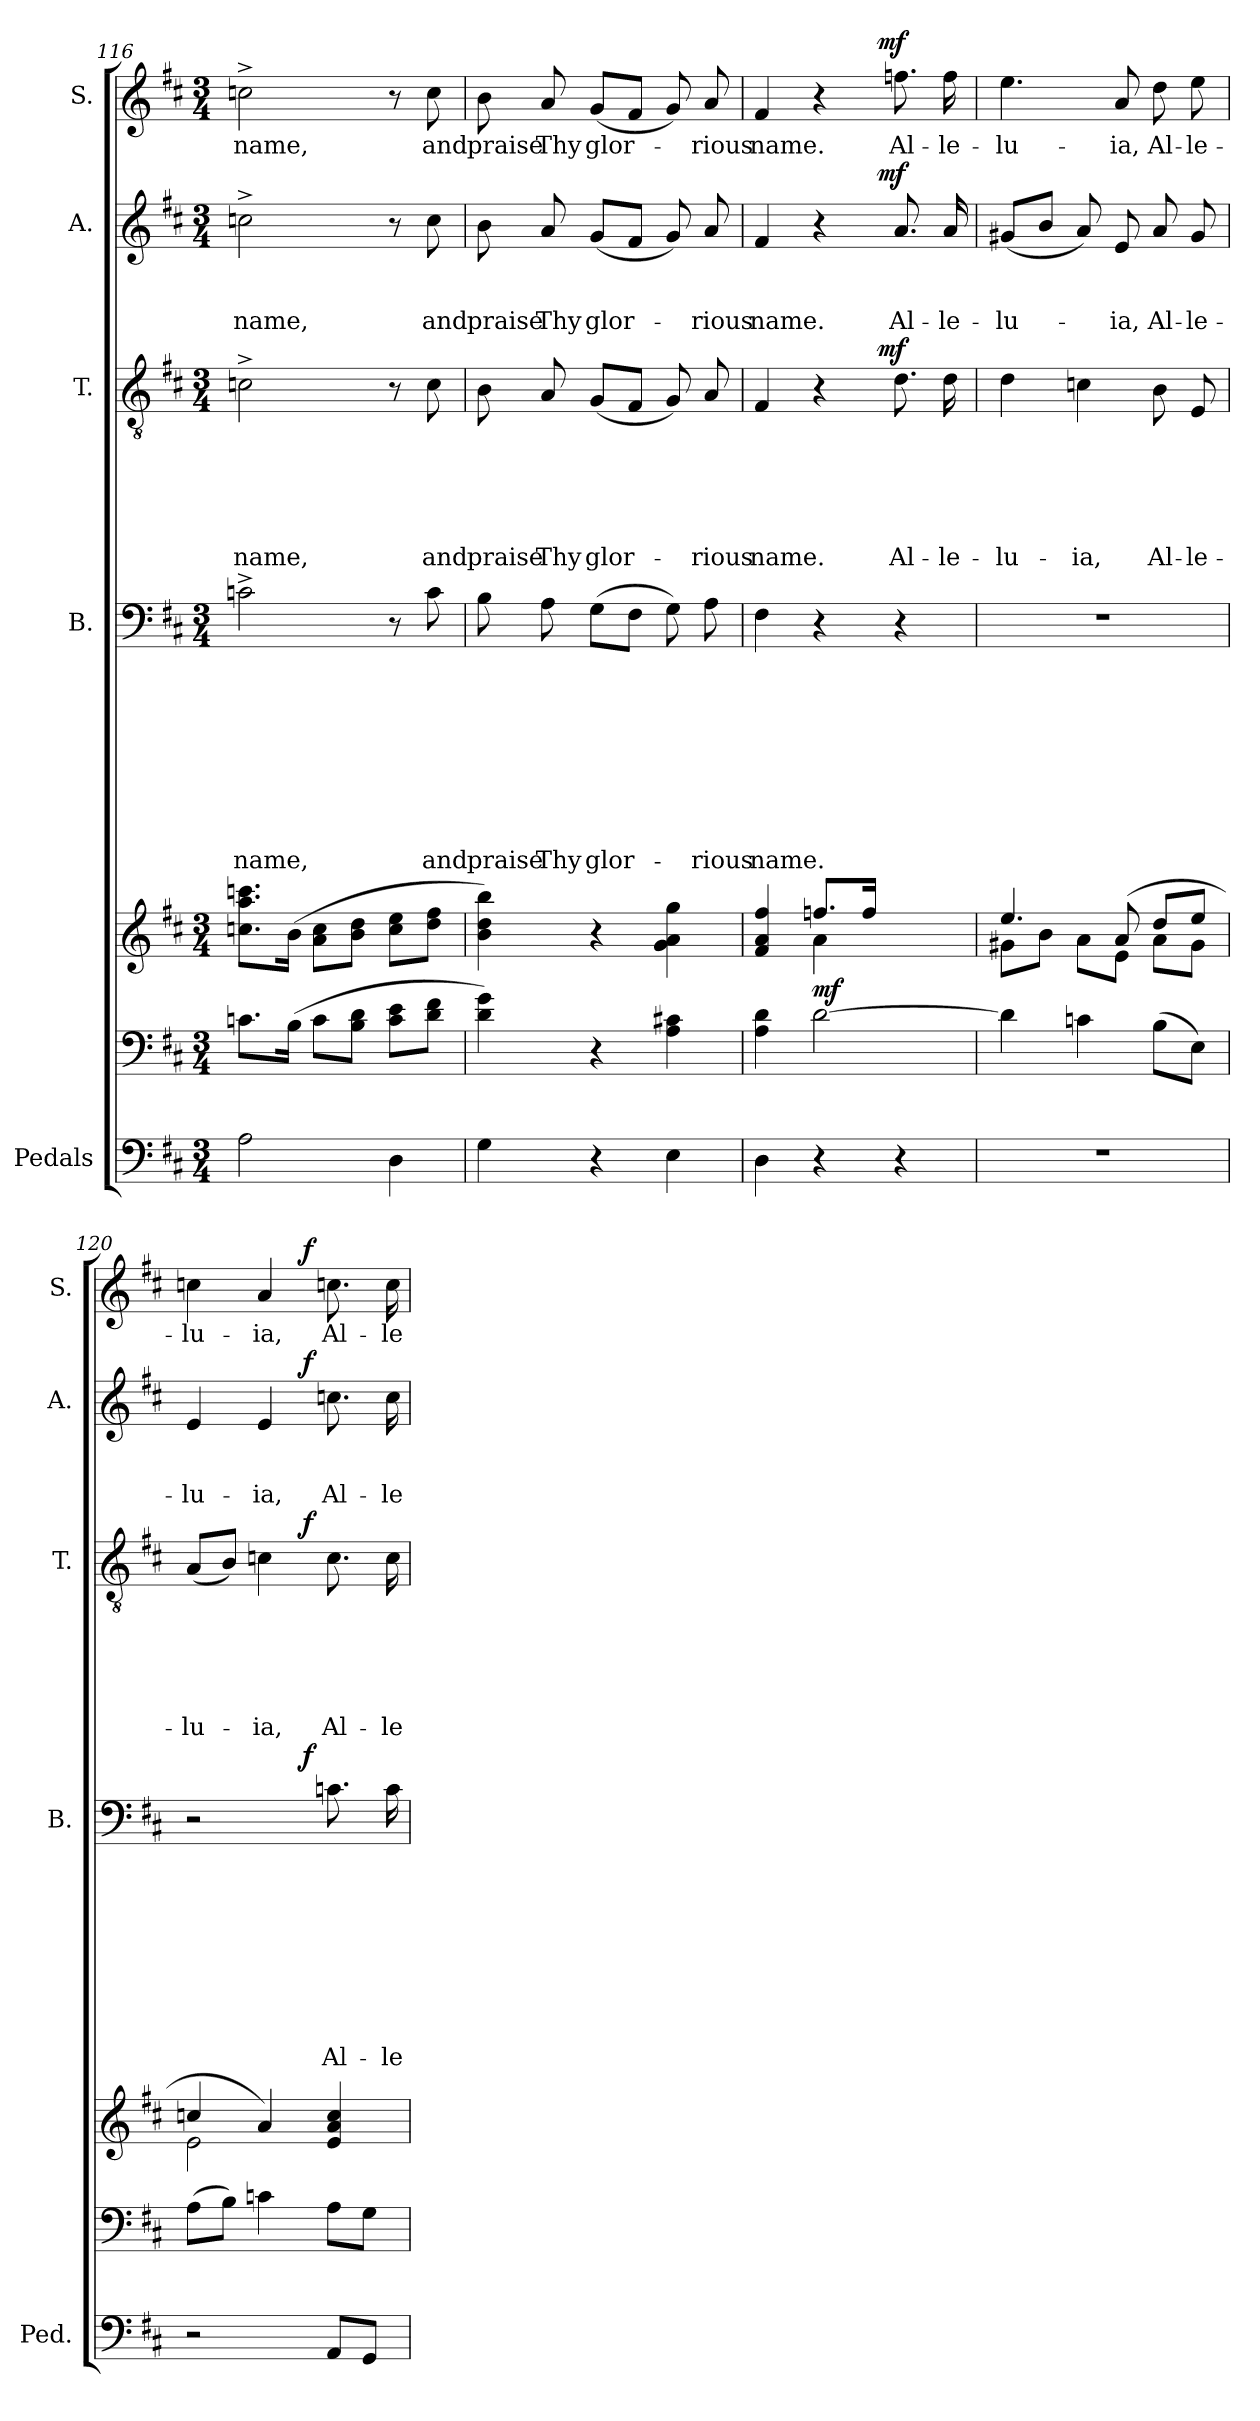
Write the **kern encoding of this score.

**kern	**kern	**dynam	**kern	**kern	**text	**text	**text	**text	**text	**text	**text	**text	**text	**dynam	**kern	**text	**text	**text	**text	**text	**text	**dynam	**kern	**text	**text	**text	**dynam	**kern	**text	**dynam
*part7	*part6	*part6	*part5	*part4	*part4	*part4	*part4	*part4	*part4	*part4	*part4	*part4	*part4	*part4	*part3	*part3	*part3	*part3	*part3	*part3	*part3	*part3	*part2	*part2	*part2	*part2	*part2	*part1	*part1	*part1
*staff7	*staff6	*staff6	*staff5	*staff4	*staff4	*staff4	*staff4	*staff4	*staff4	*staff4	*staff4	*staff4	*staff4	*staff4	*staff3	*staff3	*staff3	*staff3	*staff3	*staff3	*staff3	*staff3	*staff2	*staff2	*staff2	*staff2	*staff2	*staff1	*staff1	*staff1
*I"Pedals	*	*	*	*I"B.	*	*	*	*	*	*	*	*	*	*	*I"T.	*	*	*	*	*	*	*	*I"A.	*	*	*	*	*I"S.	*	*
*I'Ped.	*	*	*	*I'B.	*	*	*	*	*	*	*	*	*	*	*I'T.	*	*	*	*	*	*	*	*I'A.	*	*	*	*	*I'S.	*	*
!!LO:PB:g=z
*clefF4	*clefF4	*	*clefG2	*clefF4	*	*	*	*	*	*	*	*	*	*	*clefGv2	*	*	*	*	*	*	*	*clefG2	*	*	*	*	*clefG2	*	*
*k[f#c#]	*k[f#c#]	*	*k[f#c#]	*k[f#c#]	*	*	*	*	*	*	*	*	*	*	*k[f#c#]	*	*	*	*	*	*	*	*k[f#c#]	*	*	*	*	*k[f#c#]	*	*
*D:	*D:	*	*D:	*D:	*	*	*	*	*	*	*	*	*	*	*D:	*	*	*	*	*	*	*	*D:	*	*	*	*	*D:	*	*
*M3/4	*M3/4	*	*M3/4	*M3/4	*	*	*	*	*	*	*	*	*	*	*M3/4	*	*	*	*	*	*	*	*M3/4	*	*	*	*	*M3/4	*	*
=116	=116	=116	=116	=116	=116	=116	=116	=116	=116	=116	=116	=116	=116	=116	=116	=116	=116	=116	=116	=116	=116	=116	=116	=116	=116	=116	=116	=116	=116	=116
!	!	!	!	!	!	!	!	!	!	!	!	!	!LO:LY:b	!	!	!	!	!	!	!	!LO:LY:b	!	!	!	!	!LO:LY:b	!	!	!LO:LY:b	!
2A\	8.cn\L	.	8.ccn\ 8.aa\ 8.cccn\L	2cn^>\	.	.	.	.	.	.	.	.	name,	.	2cn^>\	.	.	.	.	.	name,	.	2ccn^>\	.	.	name,	.	2ccn^>\	name,	.
.	(>16B\Jk	.	(>16b\Jk	.	.	.	.	.	.	.	.	.	.	.	.	.	.	.	.	.	.	.	.	.	.	.	.	.	.	.
.	8c\L	.	8a\ 8cc\L	.	.	.	.	.	.	.	.	.	.	.	.	.	.	.	.	.	.	.	.	.	.	.	.	.	.	.
.	8B\ 8d\J	.	8b\ 8dd\J	.	.	.	.	.	.	.	.	.	.	.	.	.	.	.	.	.	.	.	.	.	.	.	.	.	.	.
4D\	8c\ 8e\L	.	8cc\ 8ee\L	8r	.	.	.	.	.	.	.	.	.	.	8r	.	.	.	.	.	.	.	8r	.	.	.	.	8r	.	.
!	!	!	!	!	!	!	!	!	!	!	!	!	!LO:LY:b	!	!	!	!	!	!	!	!LO:LY:b	!	!	!	!	!LO:LY:b	!	!	!LO:LY:b	!
.	8d\ 8f#\J	.	8dd\ 8ff#\J	8c\	.	.	.	.	.	.	.	.	and	.	8c\	.	.	.	.	.	and	.	8cc\	.	.	and	.	8cc\	and	.
=117	=117	=117	=117	=117	=117	=117	=117	=117	=117	=117	=117	=117	=117	=117	=117	=117	=117	=117	=117	=117	=117	=117	=117	=117	=117	=117	=117	=117	=117	=117
!	!	!	!	!	!	!	!	!	!	!	!	!	!LO:LY:b	!	!	!	!	!	!	!	!LO:LY:b	!	!	!	!	!LO:LY:b	!	!	!LO:LY:b	!
4G\	4d\ 4g\)	.	4b\ 4dd\ 4bb\)	8B\	.	.	.	.	.	.	.	.	praise	.	8B\	.	.	.	.	.	praise	.	8b\	.	.	praise	.	8b\	praise	.
!	!	!	!	!	!	!	!	!	!	!	!	!	!LO:LY:b	!	!	!	!	!	!	!	!LO:LY:b	!	!	!	!	!LO:LY:b	!	!	!LO:LY:b	!
.	.	.	.	8A\	.	.	.	.	.	.	.	.	Thy	.	8A/	.	.	.	.	.	Thy	.	8a/	.	.	Thy	.	8a/	Thy	.
!	!	!	!	!	!	!	!	!	!	!	!	!	!LO:LY:b	!	!	!	!	!	!	!	!LO:LY:b	!	!	!	!	!LO:LY:b	!	!	!LO:LY:b	!
4r	4r	.	4r	(>8G\L	.	.	.	.	.	.	.	.	glor-	.	(<8G/L	.	.	.	.	.	glor-	.	(<8g/L	.	.	glor-	.	(<8g/L	glor-	.
.	.	.	.	8F#\J	.	.	.	.	.	.	.	.	.	.	8F#/J	.	.	.	.	.	.	.	8f#/J	.	.	.	.	8f#/J	.	.
4E\	4A\ 4c#X\	.	4g\ 4a\ 4gg\	8G\)	.	.	.	.	.	.	.	.	.	.	8G/)	.	.	.	.	.	.	.	8g/)	.	.	.	.	8g/)	.	.
!	!	!	!	!	!	!	!	!	!	!	!	!	!LO:LY:b	!	!	!	!	!	!	!	!LO:LY:b	!	!	!	!	!LO:LY:b	!	!	!LO:LY:b	!
.	.	.	.	8A\	.	.	.	.	.	.	.	.	-rious	.	8A/	.	.	.	.	.	-rious	.	8a/	.	.	-rious	.	8a/	-rious	.
=118	=118	=118	=118	=118	=118	=118	=118	=118	=118	=118	=118	=118	=118	=118	=118	=118	=118	=118	=118	=118	=118	=118	=118	=118	=118	=118	=118	=118	=118	=118
*	*	*	*^	*	*	*	*	*	*	*	*	*	*	*	*	*	*	*	*	*	*	*	*	*	*	*	*	*	*	*
!	!	!	!	!	!	!	!	!	!	!	!	!	!	!LO:LY:b	!	!	!	!	!	!	!	!LO:LY:b	!	!	!	!	!LO:LY:b	!	!	!LO:LY:b	!
*	*	*	*	*	*	*	*	*	*	*	*	*	*	*	*	*^	*	*	*	*	*	*	*	*^	*	*	*	*	*^	*	*
4D\	4A\ 4d\	.	4f#/ 4a/ 4ff#/	4ryy	4F#\	.	.	.	.	.	.	.	.	name.	.	4F#/	4...ryy	.	.	.	.	.	name.	.	4f#/	4...ryy	.	.	name.	.	4f#/	4...ryy	name.	.
!	!	!LO:DY:a	!	!	!	!	!	!	!	!	!	!	!	!	!	!	!	!	!	!	!	!	!	!	!	!	!	!	!	!	!	!	!	!
4r	[>2d\	mf	4a\	8.ffn/L	4r	.	.	.	.	.	.	.	.	.	.	4r	.	.	.	.	.	.	.	.	4r	.	.	.	.	.	4r	.	.	.
.	.	.	.	16ff/Jk	.	.	.	.	.	.	.	.	.	.	.	.	.	.	.	.	.	.	.	.	.	.	.	.	.	.	.	.	.	.
!	!	!	!	!	!	!	!	!	!	!	!	!	!	!	!	!	!	!	!	!	!	!	!	!LO:DY:a	!	!	!	!	!	!LO:DY:a	!	!	!	!LO:DY:a
.	.	.	.	.	.	.	.	.	.	.	.	.	.	.	.	.	4ryy	.	.	.	.	.	.	mf	.	4ryy	.	.	.	mf	.	4ryy	.	mf
!	!	!	!	!	!	!	!	!	!	!	!	!	!	!	!	!	!	!	!	!	!	!	!LO:LY:b	!	!	!	!	!	!LO:LY:b	!	!	!	!LO:LY:b	!
4r	.	.	4ryy	4ryy	4r	.	.	.	.	.	.	.	.	.	.	8.d\	.	.	.	.	.	.	Al-	.	8.a/	.	.	.	Al-	.	8.ffn\	.	Al-	.
!	!	!	!	!	!	!	!	!	!	!	!	!	!	!	!	!	!	!	!	!	!	!	!LO:LY:b	!	!	!	!	!	!LO:LY:b	!	!	!	!LO:LY:b	!
.	.	.	.	.	.	.	.	.	.	.	.	.	.	.	.	16d\	.	.	.	.	.	.	-le-	.	16a/	.	.	.	-le-	.	16ff\	.	-le-	.
.	.	.	.	.	.	.	.	.	.	.	.	.	.	.	.	.	32ryy	.	.	.	.	.	.	.	.	32ryy	.	.	.	.	.	32ryy	.	.
=119	=119	=119	=119	=119	=119	=119	=119	=119	=119	=119	=119	=119	=119	=119	=119	=119	=119	=119	=119	=119	=119	=119	=119	=119	=119	=119	=119	=119	=119	=119	=119	=119	=119	=119
!LO:N:vis=1	!	!	!	!	!LO:N:vis=1	!	!	!	!	!	!	!	!	!	!	!	!	!	!	!	!	!	!LO:LY:b	!	!	!	!	!	!LO:LY:b	!	!	!	!LO:LY:b	!
*	*	*	*	*	*	*	*	*	*	*	*	*	*	*	*	*v	*v	*	*	*	*	*	*	*	*	*	*	*	*	*	*v	*v	*	*
*	*	*	*	*	*	*	*	*	*	*	*	*	*	*	*	*	*	*	*	*	*	*	*	*v	*v	*	*	*	*	*	*	*
2.r	4d\]	.	(4.ee/	8g#X\L	2.r	.	.	.	.	.	.	.	.	.	.	4d\	.	.	.	.	.	-lu-	.	(<8g#X/L	.	.	-lu-	.	4.ee\	-lu-	.
.	.	.	.	8b\J	.	.	.	.	.	.	.	.	.	.	.	.	.	.	.	.	.	.	.	8b/J	.	.	.	.	.	.	.
!	!	!	!	!	!	!	!	!	!	!	!	!	!	!	!	!	!	!	!	!	!	!LO:LY:b	!	!	!	!	!	!	!	!	!
.	4cn\	.	.	8a\L	.	.	.	.	.	.	.	.	.	.	.	4cn\	.	.	.	.	.	-ia,	.	8a/)	.	.	.	.	.	.	.
!	!	!	!	!	!	!	!	!	!	!	!	!	!	!	!	!	!	!	!	!	!	!	!	!	!	!	!LO:LY:b	!	!	!LO:LY:b	!
.	.	.	(8a/	8e\J	.	.	.	.	.	.	.	.	.	.	.	.	.	.	.	.	.	.	.	8e/	.	.	-ia,	.	8a/	-ia,	.
!	!	!	!	!	!	!	!	!	!	!	!	!	!	!	!	!	!	!	!	!	!	!LO:LY:b	!	!	!	!	!LO:LY:b	!	!	!LO:LY:b	!
.	(>8B\L	.	8dd/L	8a\L	.	.	.	.	.	.	.	.	.	.	.	8B\	.	.	.	.	.	Al-	.	8a/	.	.	Al-	.	8dd\	Al-	.
!	!	!	!	!	!	!	!	!	!	!	!	!	!	!	!	!	!	!	!	!	!	!LO:LY:b	!	!	!	!	!LO:LY:b	!	!	!LO:LY:b	!
.	8E\J)	.	8ee/J	8g#\J	.	.	.	.	.	.	.	.	.	.	.	8E/	.	.	.	.	.	-le-	.	8g#/	.	.	-le-	.	8ee\	-le-	.
=120	=120	=120	=120	=120	=120	=120	=120	=120	=120	=120	=120	=120	=120	=120	=120	=120	=120	=120	=120	=120	=120	=120	=120	=120	=120	=120	=120	=120	=120	=120	=120
!	!	!	!	!	!	!	!	!	!	!	!	!	!	!	!	!	!	!	!	!	!	!LO:LY:b	!	!	!	!	!LO:LY:b	!	!	!LO:LY:b	!
*	*	*	*	*	*^	*	*	*	*	*	*	*	*	*	*	*^	*	*	*	*	*	*	*	*^	*	*	*	*	*^	*	*
2r	(>8A\L	.	4ccn/	2e\	2r	4..ryy	.	.	.	.	.	.	.	.	.	.	(<8A/L	4..ryy	.	.	.	.	.	-lu-	.	4e/	4..ryy	.	.	-lu-	.	4ccn\	4..ryy	-lu-	.
.	8B\J)	.	.	.	.	.	.	.	.	.	.	.	.	.	.	.	8B/J)	.	.	.	.	.	.	.	.	.	.	.	.	.	.	.	.	.	.
!	!	!	!	!	!	!	!	!	!	!	!	!	!	!	!	!	!	!	!	!	!	!	!	!LO:LY:b	!	!	!	!	!	!LO:LY:b	!	!	!	!LO:LY:b	!
.	4cn\	.	4a/)	.	.	.	.	.	.	.	.	.	.	.	.	.	4cn\	.	.	.	.	.	.	-ia,	.	4e/	.	.	.	-ia,	.	4a/	.	-ia,	.
!	!	!	!	!	!	!	!	!	!	!	!	!	!	!	!	!LO:DY:a	!	!	!	!	!	!	!	!	!LO:DY:a	!	!	!	!	!	!LO:DY:a	!	!	!	!LO:DY:a
.	.	.	.	.	.	4ryy	.	.	.	.	.	.	.	.	.	f	.	4ryy	.	.	.	.	.	.	f	.	4ryy	.	.	.	f	.	4ryy	.	f
!	!	!	!	!	!	!	!	!	!	!	!	!	!	!	!LO:LY:b	!	!	!	!	!	!	!	!	!LO:LY:b	!	!	!	!	!	!LO:LY:b	!	!	!	!LO:LY:b	!
8AA/L	8A\L	.	4e/ 4a/ 4cc/	4ryy	8.cn\	.	.	.	.	.	.	.	.	.	Al-	.	8.c\	.	.	.	.	.	.	Al-	.	8.ccn\	.	.	.	Al-	.	8.ccn\	.	Al-	.
8GG/J	8G\J	.	.	.	.	.	.	.	.	.	.	.	.	.	.	.	.	.	.	.	.	.	.	.	.	.	.	.	.	.	.	.	.	.	.
!	!	!	!	!	!	!	!	!	!	!	!	!	!	!	!LO:LY:b	!	!	!	!	!	!	!	!	!LO:LY:b	!	!	!	!	!	!LO:LY:b	!	!	!	!LO:LY:b	!
.	.	.	.	.	16c\	16ryy	.	.	.	.	.	.	.	.	-le-	.	16c\	16ryy	.	.	.	.	.	-le-	.	16cc\	16ryy	.	.	-le-	.	16cc\	16ryy	-le-	.
*	*	*	*v	*v	*	*	*	*	*	*	*	*	*	*	*	*	*v	*v	*	*	*	*	*	*	*	*v	*v	*	*	*	*	*v	*v	*	*
*	*	*	*	*v	*v	*	*	*	*	*	*	*	*	*	*	*	*	*	*	*	*	*	*	*	*	*	*	*	*	*	*
=	=	=	=	=	=	=	=	=	=	=	=	=	=	=	=	=	=	=	=	=	=	=	=	=	=	=	=	=	=	=
*-	*-	*-	*-	*-	*-	*-	*-	*-	*-	*-	*-	*-	*-	*-	*-	*-	*-	*-	*-	*-	*-	*-	*-	*-	*-	*-	*-	*-	*-	*-
